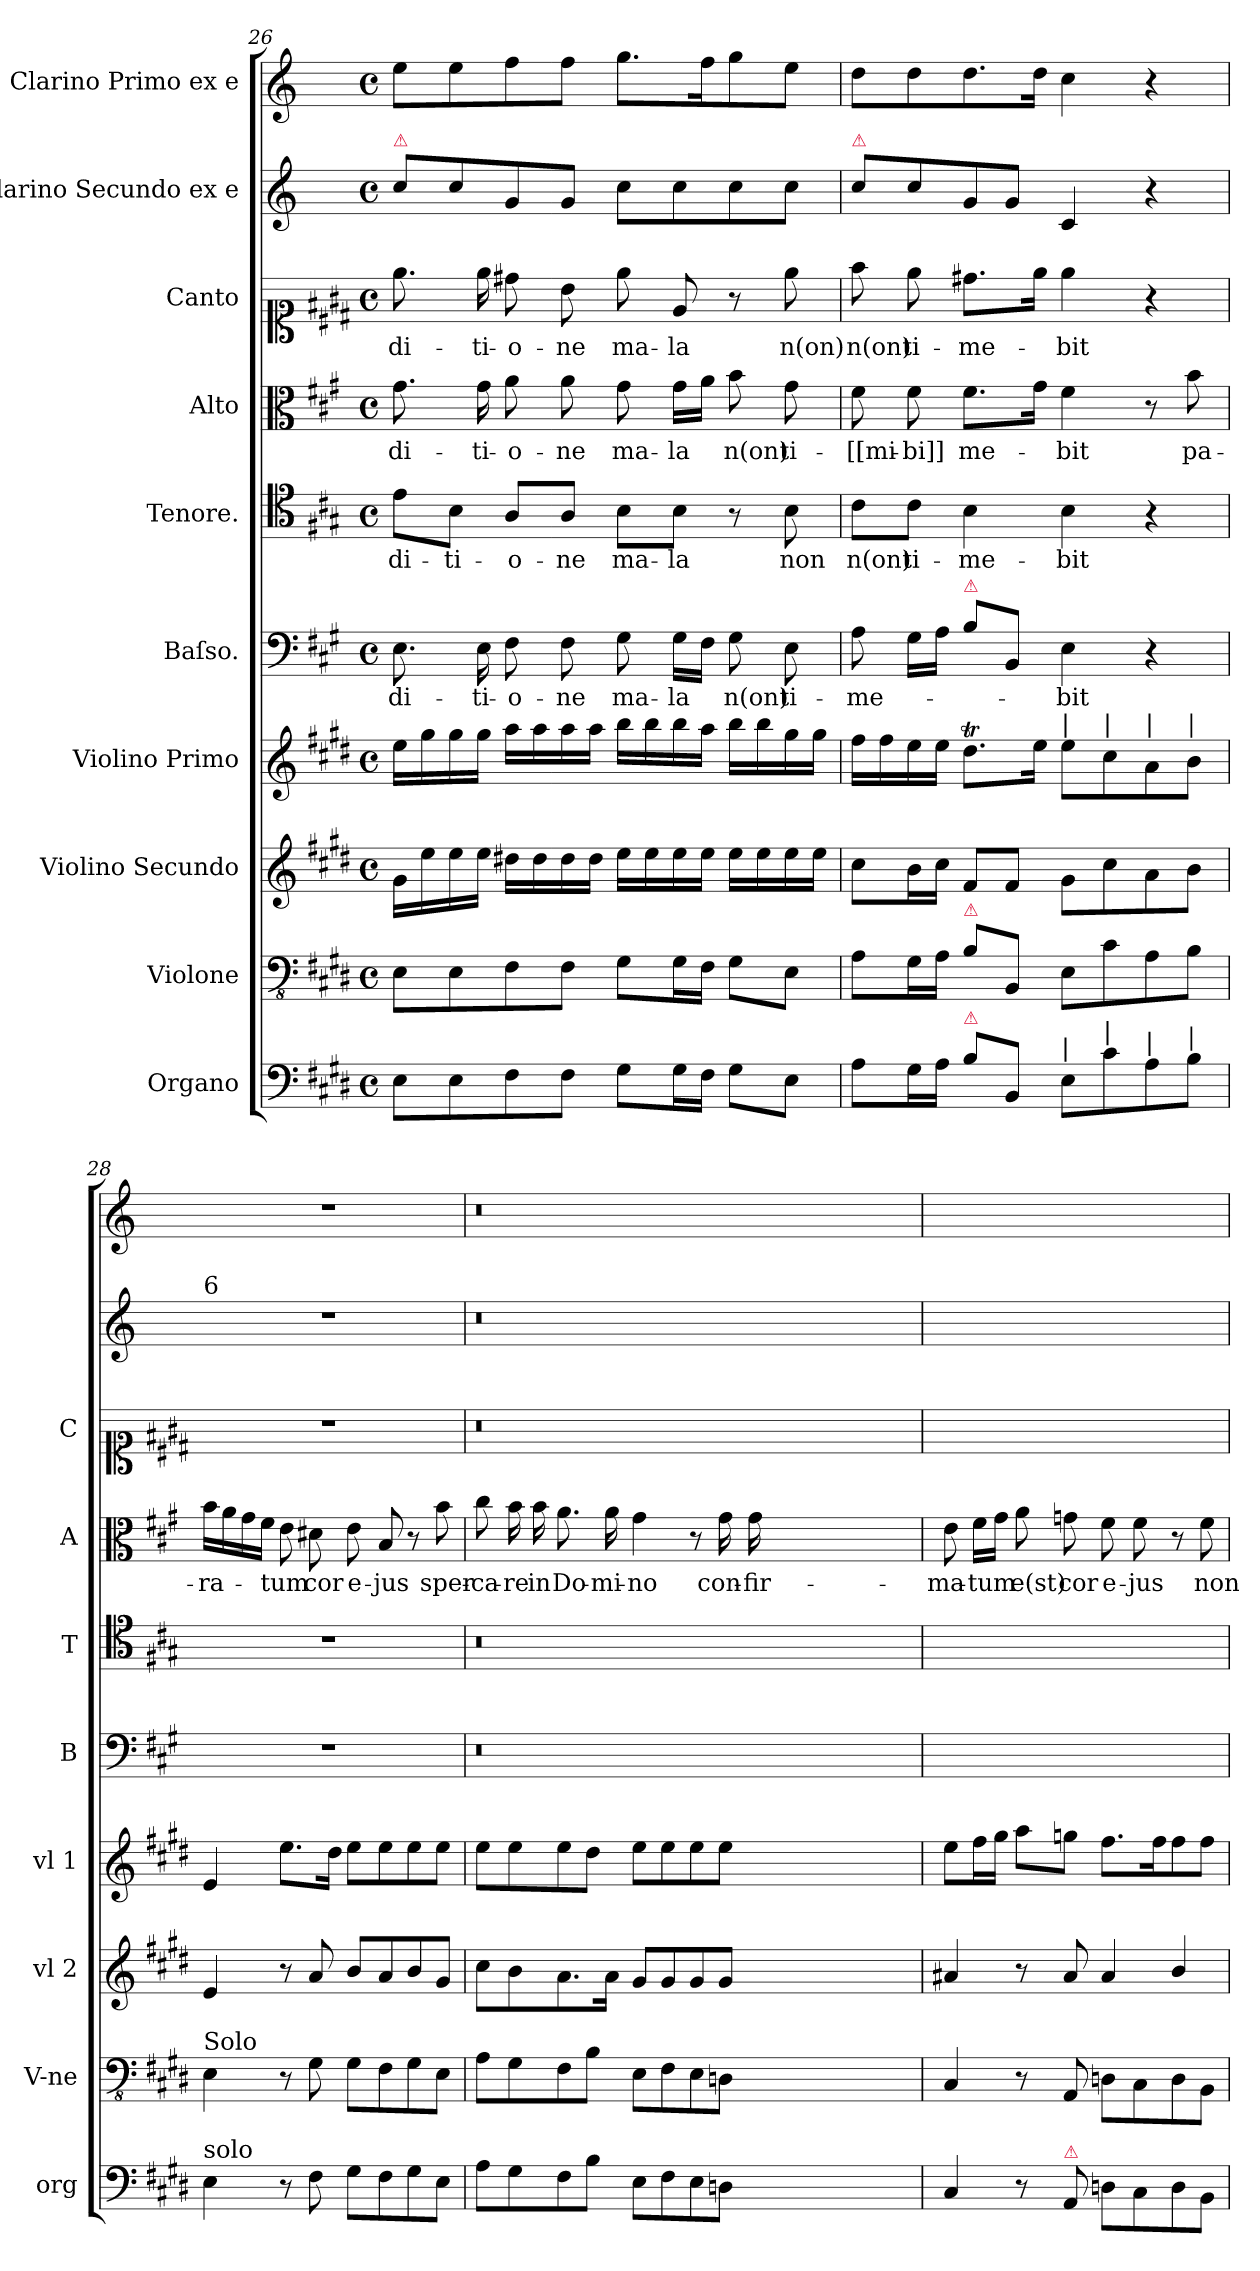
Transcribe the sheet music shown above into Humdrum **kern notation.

**kern	**kern	**kern	**kern	**kern	**text	**kern	**text	**kern	**text	**kern	**text	**kern	**kern
*part10	*part9	*part8	*part7	*part6	*part6	*part5	*part5	*part4	*part4	*part3	*part3	*part2	*part1
*staff10	*staff9	*staff8	*staff7	*staff6	*staff6	*staff5	*staff5	*staff4	*staff4	*staff3	*staff3	*staff2	*staff1
*I"Organo	*I"Violone	*I"Violino Secundo	*I"Violino Primo	*I"Baſso.	*	*I"Tenore.	*	*I"Alto	*	*I"Canto	*	*I"Clarino Secundo ex e	*I"Clarino Primo ex e
*I'org	*I'V-ne	*I'vl 2	*I'vl 1	*I'B	*	*I'T	*	*I'A	*	*I'C	*	*	*
*clefF4	*clefFv4	*clefG2	*clefG2	*clefF4	*	*clefC4	*	*clefC3	*	*clefC1	*	*clefG2	*clefG2
*	*	*	*	*	*	*	*	*	*	*	*	*ITrd-2c-4	*ITrd-2c-4
*k[f#c#g#d#]	*k[f#c#g#d#]	*k[f#c#g#d#]	*k[f#c#g#d#]	*k[f#c#g#]	*	*k[f#c#g#]	*	*k[f#c#g#]	*	*k[f#c#g#d#]	*	*k[f#c#g#d#]	*k[f#c#g#d#]
*E:	*E:	*E:	*E:	*	*	*	*	*	*	*E:	*	*E:	*E:
*M4/4	*M4/4	*M4/4	*M4/4	*M4/4	*	*M4/4	*	*M4/4	*	*M4/4	*	*M4/4	*M4/4
*met(c)	*met(c)	*met(c)	*met(c)	*met(c)	*	*met(c)	*	*met(c)	*	*met(c)	*	*met(c)	*met(c)
=26	=26	=26	=26	=26	=26	=26	=26	=26	=26	=26	=26	=26	=26
!	!	!	!	!	!	!	!	!	!	!	!	!LO:TX:a:color=crimson:t=⚠	!
8E\L	8EE\L	16g#\LL	16ee\LL	8.E\	-di-	8e\L	-di-	8.g#\	-di-	8.ee\	-di-	8ee\L	8gg#\L
.	.	16ee\	16gg#\	.	.	.	.	.	.	.	.	.	.
8E\	8EE\	16ee\	16gg#\	.	.	8B\J	-ti-	.	.	.	.	8ee\	8gg#\
.	.	16ee\JJ	16gg#\JJ	16E\	-ti-	.	.	16g#\	-ti-	16ee\	-ti-	.	.
8F#\	8FF#\	16dd#X\LL	16aa\LL	8F#\	-o-	8A/L	-o-	8a\	-o-	8dd#X\	-o-	8b/	8aa\
.	.	16dd#\	16aa\	.	.	.	.	.	.	.	.	.	.
8F#\J	8FF#\J	16dd#\	16aa\	8F#\	-ne	8A/J	-ne	8a\	-ne	8b\	-ne	8b/J	8aa\J
.	.	16dd#\JJ	16aa\JJ	.	.	.	.	.	.	.	.	.	.
8G#\L	8GG#\L	16ee\LL	16bb\LL	8G#\	ma-	8B\L	ma-	8g#\	ma-	8ee\	ma-	8ee\L	8.bb\L
.	.	16ee\	16bb\	.	.	.	.	.	.	.	.	.	.
16G#\L	16GG#\L	16ee\	16bb\	16G#\LL	-la	8B\J	-la	16g#\LL	-la	8e/	-la	8ee\	.
16F#\JJ	16FF#\JJ	16ee\JJ	16aa\JJ	16F#\JJ	.	.	.	16a\JJ	.	.	.	.	16aa\K
8G#\L	8GG#\L	16ee\LL	16bb\LL	8G#\	n(on)	8r	.	8b\	n(on)	8r	.	8ee\	8bb\
.	.	16ee\	16bb\	.	.	.	.	.	.	.	.	.	.
8E\J	8EE\J	16ee\	16gg#\	8E\	ti-	8B\	non	8g#\	ti-	8ee\	n(on)	8ee\J	8gg#\J
.	.	16ee\JJ	16gg#\JJ	.	.	.	.	.	.	.	.	.	.
=27	=27	=27	=27	=27	=27	=27	=27	=27	=27	=27	=27	=27	=27
!	!	!	!	!	!	!	!	!	!	!	!	!LO:TX:a:color=crimson:t=⚠	!
8A\L	8AA\L	8cc#\L	16ff#\LL	8A\	-me-	8c#\L	n(on)	8f#\	-[[mi-	8ff#\	n(on)	8ee\L	8ff#\L
.	.	.	16ff#\	.	.	.	.	.	.	.	.	.	.
16G#\L	16GG#\L	16b\L	16ee\	16G#\LL	.	8c#\J	ti-	8f#\	-bi]]	8ee\	ti-	8ee\	8ff#\
16A\JJ	16AA\JJ	16cc#\JJ	16ee\JJ	16A\JJ	.	.	.	.	.	.	.	.	.
!	!	!	!	!LO:TX:a:color=crimson:t=⚠	!	!	!	!	!	!	!	!	!
!	!LO:TX:a:color=crimson:t=⚠	!	!	!	!	!	!	!	!	!	!	!	!
!LO:TX:a:color=crimson:t=⚠	!	!	!	!	!	!	!	!	!	!	!	!	!
8B\L	8BB\L	8f#/L	8.dd#t\L	8B\L	.	4B\	-me-	8.f#\L	me-	8.dd#X\L	-me-	8b/	8.ff#\
8BB/J	8BBB/J	8f#/J	.	8BB/J	.	.	.	.	.	.	.	8b/J	.
.	.	.	16ee\Jk	.	.	.	.	16g#\Jk	.	16ee\Jk	.	.	16ff#\Jk
!	!	!	!LO:TX:a:t=|	!	!	!	!	!	!	!	!	!	!
!LO:TX:a:t=|	!	!	!	!	!	!	!	!	!	!	!	!	!
8E\L	8EE\L	8g#\L	8ee\L	4E\	-bit	4B\	-bit	4f#\	-bit	4ee\	-bit	4e/	4ee\
!	!	!	!LO:TX:a:t=|	!	!	!	!	!	!	!	!	!	!
!LO:TX:a:t=|	!	!	!	!	!	!	!	!	!	!	!	!	!
8c#\	8C#\	8cc#\	8cc#\	.	.	.	.	.	.	.	.	.	.
!	!	!	!LO:TX:a:t=|	!	!	!	!	!	!	!	!	!	!
!LO:TX:a:t=|	!	!	!	!	!	!	!	!	!	!	!	!	!
8A\	8AA\	8a\	8a\	4r	.	4r	.	8r	.	4r	.	4r	4r
!	!	!	!LO:TX:a:t=|	!	!	!	!	!	!	!	!	!	!
!LO:TX:a:t=|	!	!	!	!	!	!	!	!	!	!	!	!	!
8B\J	8BB\J	8b\J	8b\J	.	.	.	.	8b\	pa-	.	.	.	.
=28	=28	=28	=28	=28	=28	=28	=28	=28	=28	=28	=28	=28	=28
!	!	!	!	!	!	!	!	!	!	!	!	!LO:TX:a:t=6	!
!	!LO:TX:a:t=Solo	!	!	!	!	!	!	!	!	!	!	!	!
!LO:TX:a:t=solo	!	!	!	!	!	!	!	!	!	!	!	!	!
4E\	4EE\	4e/	4e/	1r	.	1r	.	16b\LL	-ra-	1r	.	1r	1r
.	.	.	.	.	.	.	.	16a\	.	.	.	.	.
.	.	.	.	.	.	.	.	16g#\	.	.	.	.	.
.	.	.	.	.	.	.	.	16f#\JJ	.	.	.	.	.
8r	8r	8r	8.ee\L	.	.	.	.	8e\	-tum	.	.	.	.
8F#\	8GG#\	8a/	.	.	.	.	.	8d#X\	cor	.	.	.	.
.	.	.	16dd#\Jk	.	.	.	.	.	.	.	.	.	.
8G#\L	8GG#\L	8b/L	8ee\L	.	.	.	.	8e\	e-	.	.	.	.
8F#\	8FF#\	8a/	8ee\	.	.	.	.	8B/	-jus	.	.	.	.
8G#\	8GG#\	8b/	8ee\	.	.	.	.	8r	.	.	.	.	.
8E\J	8EE\J	8g#/J	8ee\J	.	.	.	.	8b\	sper-	.	.	.	.
=29	=29	=29	=29	=29	=29	=29	=29	=29	=29	=29	=29	=29	=29
8A\L	8AA\L	8cc#\L	8ee\L	0.r	.	0.r	.	8cc#\	-ca-	0.r	.	0.r	0.r
8G#\	8GG#\	8b\	8ee\	.	.	.	.	16b\	-re	.	.	.	.
.	.	.	.	.	.	.	.	16b\	in	.	.	.	.
8F#\	8FF#\	8.a\	8ee\	.	.	.	.	8.a\	Do-	.	.	.	.
8B\J	8BB\J	.	8dd#\J	.	.	.	.	.	.	.	.	.	.
.	.	16a\Jk	.	.	.	.	.	16a\	-mi-	.	.	.	.
8E\L	8EE\L	8g#/L	8ee\L	.	.	.	.	4g#\	-no	.	.	.	.
8F#\	8FF#\	8g#/	8ee\	.	.	.	.	.	.	.	.	.	.
8E\	8EE\	8g#/	8ee\	.	.	.	.	8r	.	.	.	.	.
8Dn\J	8DDn\J	8g#/J	8ee\J	.	.	.	.	16g#\	con-	.	.	.	.
.	.	.	.	.	.	.	.	16g#\	-fir-	.	.	.	.
0ryy	0ryy	0ryy	0ryy	.	.	.	.	0ryy	.	.	.	.	.
=30	=30	=30	=30	=30	=30	=30	=30	=30	=30	=30	=30	=30	=30
4C#/	4CC#/	4a#X/	8ee\L	1ryy	.	1ryy	.	8e\	-ma-	1ryy	.	1ryy	1ryy
.	.	.	16ff#\L	.	.	.	.	16f#\LL	-tum	.	.	.	.
.	.	.	16gg#\JJ	.	.	.	.	16g#\JJ	.	.	.	.	.
8r	8r	8r	8aa\L	.	.	.	.	8a\	e(st)	.	.	.	.
!LO:TX:a:color=crimson:t=⚠	!	!	!	!	!	!	!	!	!	!	!	!	!
8AA/	8AAA/	8a#/	8ggn\J	.	.	.	.	8gn\	cor	.	.	.	.
8Dn\L	8DDn\L	4a#/	8.ff#\L	.	.	.	.	8f#\	e-	.	.	.	.
8C#\	8CC#\	.	.	.	.	.	.	8f#\	-jus	.	.	.	.
.	.	.	16ff#\K	.	.	.	.	.	.	.	.	.	.
8D\	8DD\	4b/	8ff#\	.	.	.	.	8r	.	.	.	.	.
8BB\J	8BBB\J	.	8ff#\J	.	.	.	.	8f#\	non	.	.	.	.
=	=	=	=	=	=	=	=	=	=	=	=	=	=
*-	*-	*-	*-	*-	*-	*-	*-	*-	*-	*-	*-	*-	*-
